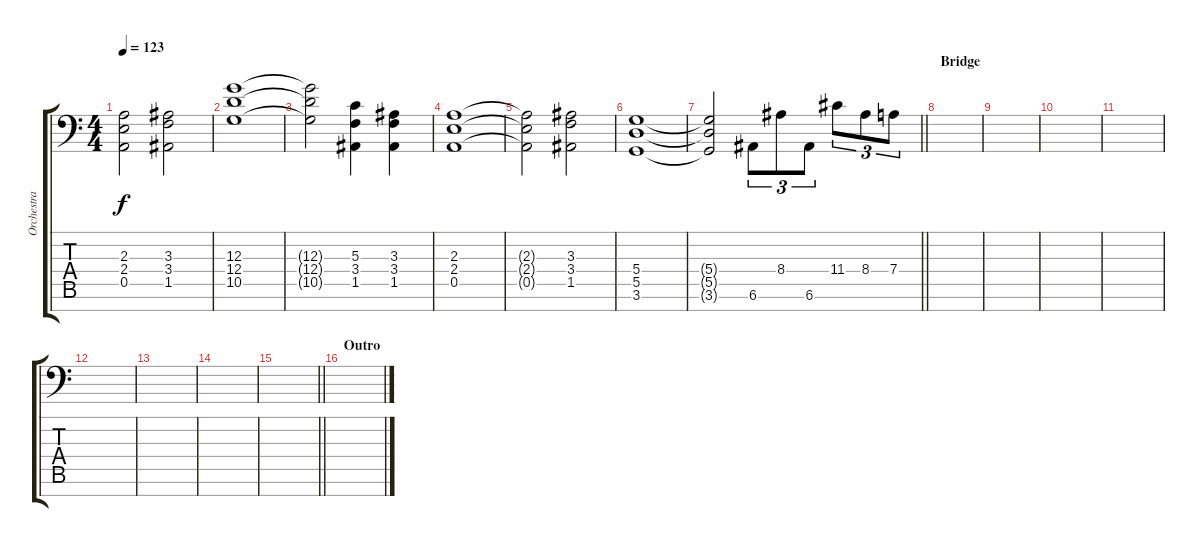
\track ("Orchestra" "Orchestra") {instrument tremolostrings}
\staff {score tabs}
\tuning (E4 B3 G3 D3 A2 E2 A1) {hide}
\ts (4 4)
\tempo 123
\clef f4
\ks c
(2.3{t} 2.4{t} 0.5{t}).2{dy f} (3.3 3.4 1.5).2 |
(12.3 12.4 10.5).1 |
(12.3{t} 12.4{t} 10.5{t}).2 (5.3 3.4 1.5).4 (3.3 3.4 1.5).4 |
(2.3 2.4 0.5).1 |
(2.3{t} 2.4{t} 0.5{t}).2 (3.3 3.4 1.5).2 |
(5.4 5.5 3.6).1 |
\barLineRight lightlight
(5.4{t} 5.5{t} 3.6{t}).2 6.6.8{tu (3 2)} 8.4.8{tu (3 2)} 6.6.8{tu (3 2)} 11.4.8{tu (3 2)} 8.4.8{tu (3 2)} 7.4.8{tu (3 2)} |
\section ("" "Bridge")
|
|
|
|
|
|
|
\barLineRight lightlight
|
\section ("" "Outro")
